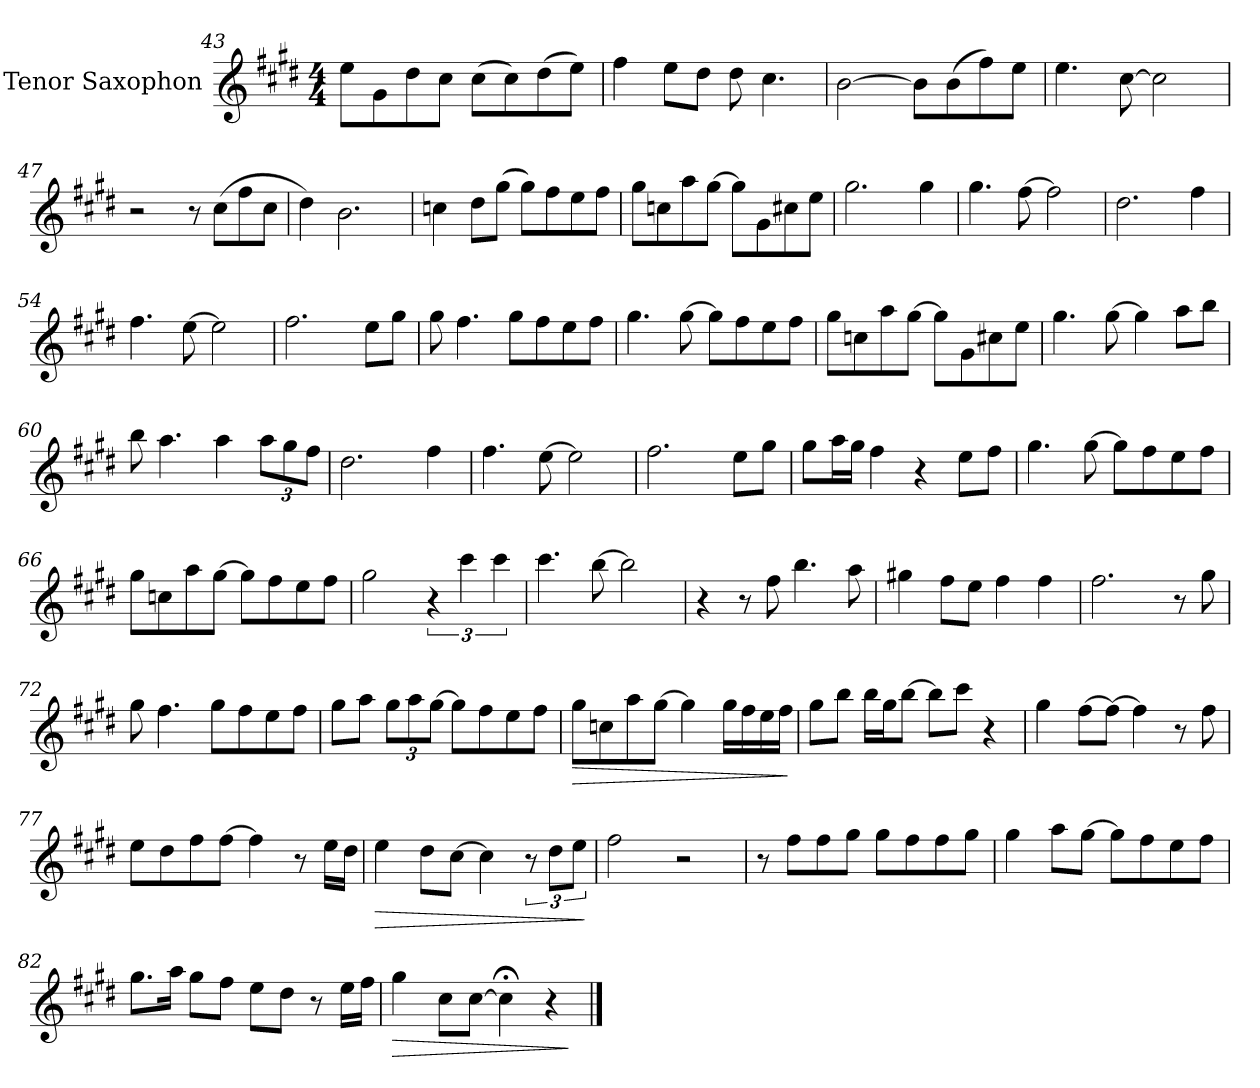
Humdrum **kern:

**kern	**dynam
*part1	*part1
*staff1	*staff1
*I"Tenor Saxophon	*
*I'T. Sax.	*
!!LO:LB:g=z
*clefG2	*
*ITrd8c14	*
*k[f#c#g#d#]	*
*M4/4	*
=43	=43
8e\L	.
8G#\	.
8d#\	.
8c#\J	.
(8c#\L	.
8c#\)	.
(8d#\	.
8e\J)	.
=44	=44
4f#\	.
8e\L	.
8d#\J	.
8d#\	.
4.c#\	.
=45	=45
[2B\	.
8B\L]	.
(8B\	.
8f#\)	.
8e\J	.
=46	=46
4.e\	.
[8c#\	.
2c#\]	.
=47	=47
2r	.
8r	.
(8c#\L	.
8f#\	.
8c#\J	.
=48	=48
4d#\)	.
2.B\	.
=49	=49
4cn\	.
8d#\L	.
(8g#\J	.
8g#\L)	.
8f#\	.
8e\	.
8f#\J	.
!!LO:LB:g=z
=50	=50
8g#\L	.
8cn\	.
8a\	.
[8g#\J	.
8g#\L]	.
8G#\	.
8c#X\	.
8e\J	.
=51	=51
2.g#\	.
4g#\	.
=52	=52
4.g#\	.
[8f#\	.
2f#\]	.
=53	=53
2.d#\	.
4f#\	.
=54	=54
4.f#\	.
[8e\	.
2e\]	.
=55	=55
2.f#\	.
8e\L	.
8g#\J	.
=56	=56
8g#\	.
4.f#\	.
8g#\L	.
8f#\	.
8e\	.
8f#\J	.
!!LO:LB:g=z
=57	=57
4.g#\	.
[8g#\	.
8g#\L]	.
8f#\	.
8e\	.
8f#\J	.
=58	=58
8g#\L	.
8cn\	.
8a\	.
[8g#\J	.
8g#\L]	.
8G#\	.
8c#X\	.
8e\J	.
=59	=59
4.g#\	.
[8g#\	.
4g#\]	.
8a\L	.
8b\J	.
=60	=60
8b\	.
4.a\	.
4a\	.
*Xbrackettup	*
12a\L	.
12g#\	.
12f#\J	.
=61	=61
2.d#\	.
4f#\	.
!!LO:LB:g=z
=62	=62
4.f#\	.
[8e\	.
2e\]	.
=63	=63
2.f#\	.
8e\L	.
8g#\J	.
=64	=64
8g#\L	.
16a\L	.
16g#\JJ	.
4f#\	.
4r	.
8e\L	.
8f#\J	.
=65	=65
4.g#\	.
[8g#\	.
8g#\L]	.
8f#\	.
8e\	.
8f#\J	.
=66	=66
8g#\L	.
8cn\	.
8a\	.
[8g#\J	.
8g#\L]	.
8f#\	.
8e\	.
8f#\J	.
=67	=67
2g#\	.
*brackettup	*
6r	.
6cc#\	.
6cc#\	.
!!LO:PB:g=z
=68	=68
4.cc#\	.
[8b\	.
2b\]	.
=69	=69
4r	.
8r	.
8f#\	.
4.b\	.
8a\	.
=70	=70
4g#X\	.
8f#\L	.
8e\J	.
4f#\	.
4f#\	.
=71	=71
2.f#\	.
8r	.
8g#\	.
=72	=72
8g#\	.
4.f#\	.
8g#\L	.
8f#\	.
8e\	.
8f#\J	.
=73	=73
8g#\L	.
8a\J	.
*Xbrackettup	*
12g#\L	.
12a\	.
[12g#\J	.
8g#\L]	.
8f#\	.
8e\	.
8f#\J	.
!!LO:LB:g=z
=74	=74
!	!LO:HP:b
8g#\L	>
8cn\	.
8a\	.
[8g#\J	.
4g#\]	.
16g#\LL	.
16f#\	.
16e\	.
16f#\JJ	.
.	]
=75	=75
8g#\L	.
8b\J	.
16b\LL	.
16g#\J	.
[8b\J	.
8b\L]	.
8cc#\J	.
4r	.
=76	=76
4g#\	.
[8f#\L	.
8f#\J_	.
4f#\]	.
8r	.
8f#\	.
=77	=77
8e\L	.
8d#\	.
8f#\	.
[8f#\J	.
4f#\]	.
8r	.
16e\LL	.
16d#\JJ	.
!!LO:LB:g=z
=78	=78
!	!LO:HP:b
4e\	>
8d#\L	.
[8c#\J	.
4c#\]	.
*brackettup	*
12r	.
12d#\L	.
12e\J	.
.	]
=79	=79
2f#\	.
2r	.
=80	=80
8r	.
8f#\L	.
8f#\	.
8g#\J	.
8g#\L	.
8f#\	.
8f#\	.
8g#\J	.
=81	=81
4g#\	.
8a\L	.
[8g#\J	.
8g#\L]	.
8f#\	.
8e\	.
8f#\J	.
=82	=82
8.g#\L	.
16a\Jk	.
8g#\L	.
8f#\J	.
8e\L	.
8d#\J	.
8r	.
16e\LL	.
16f#\JJ	.
!!LO:LB:g=z
=83	=83
!	!LO:HP:b
4g#\	>
8c#\L	.
[8c#\J	.
4c#;<\]	.
4r	.
.	]
==	==
*-	*-
